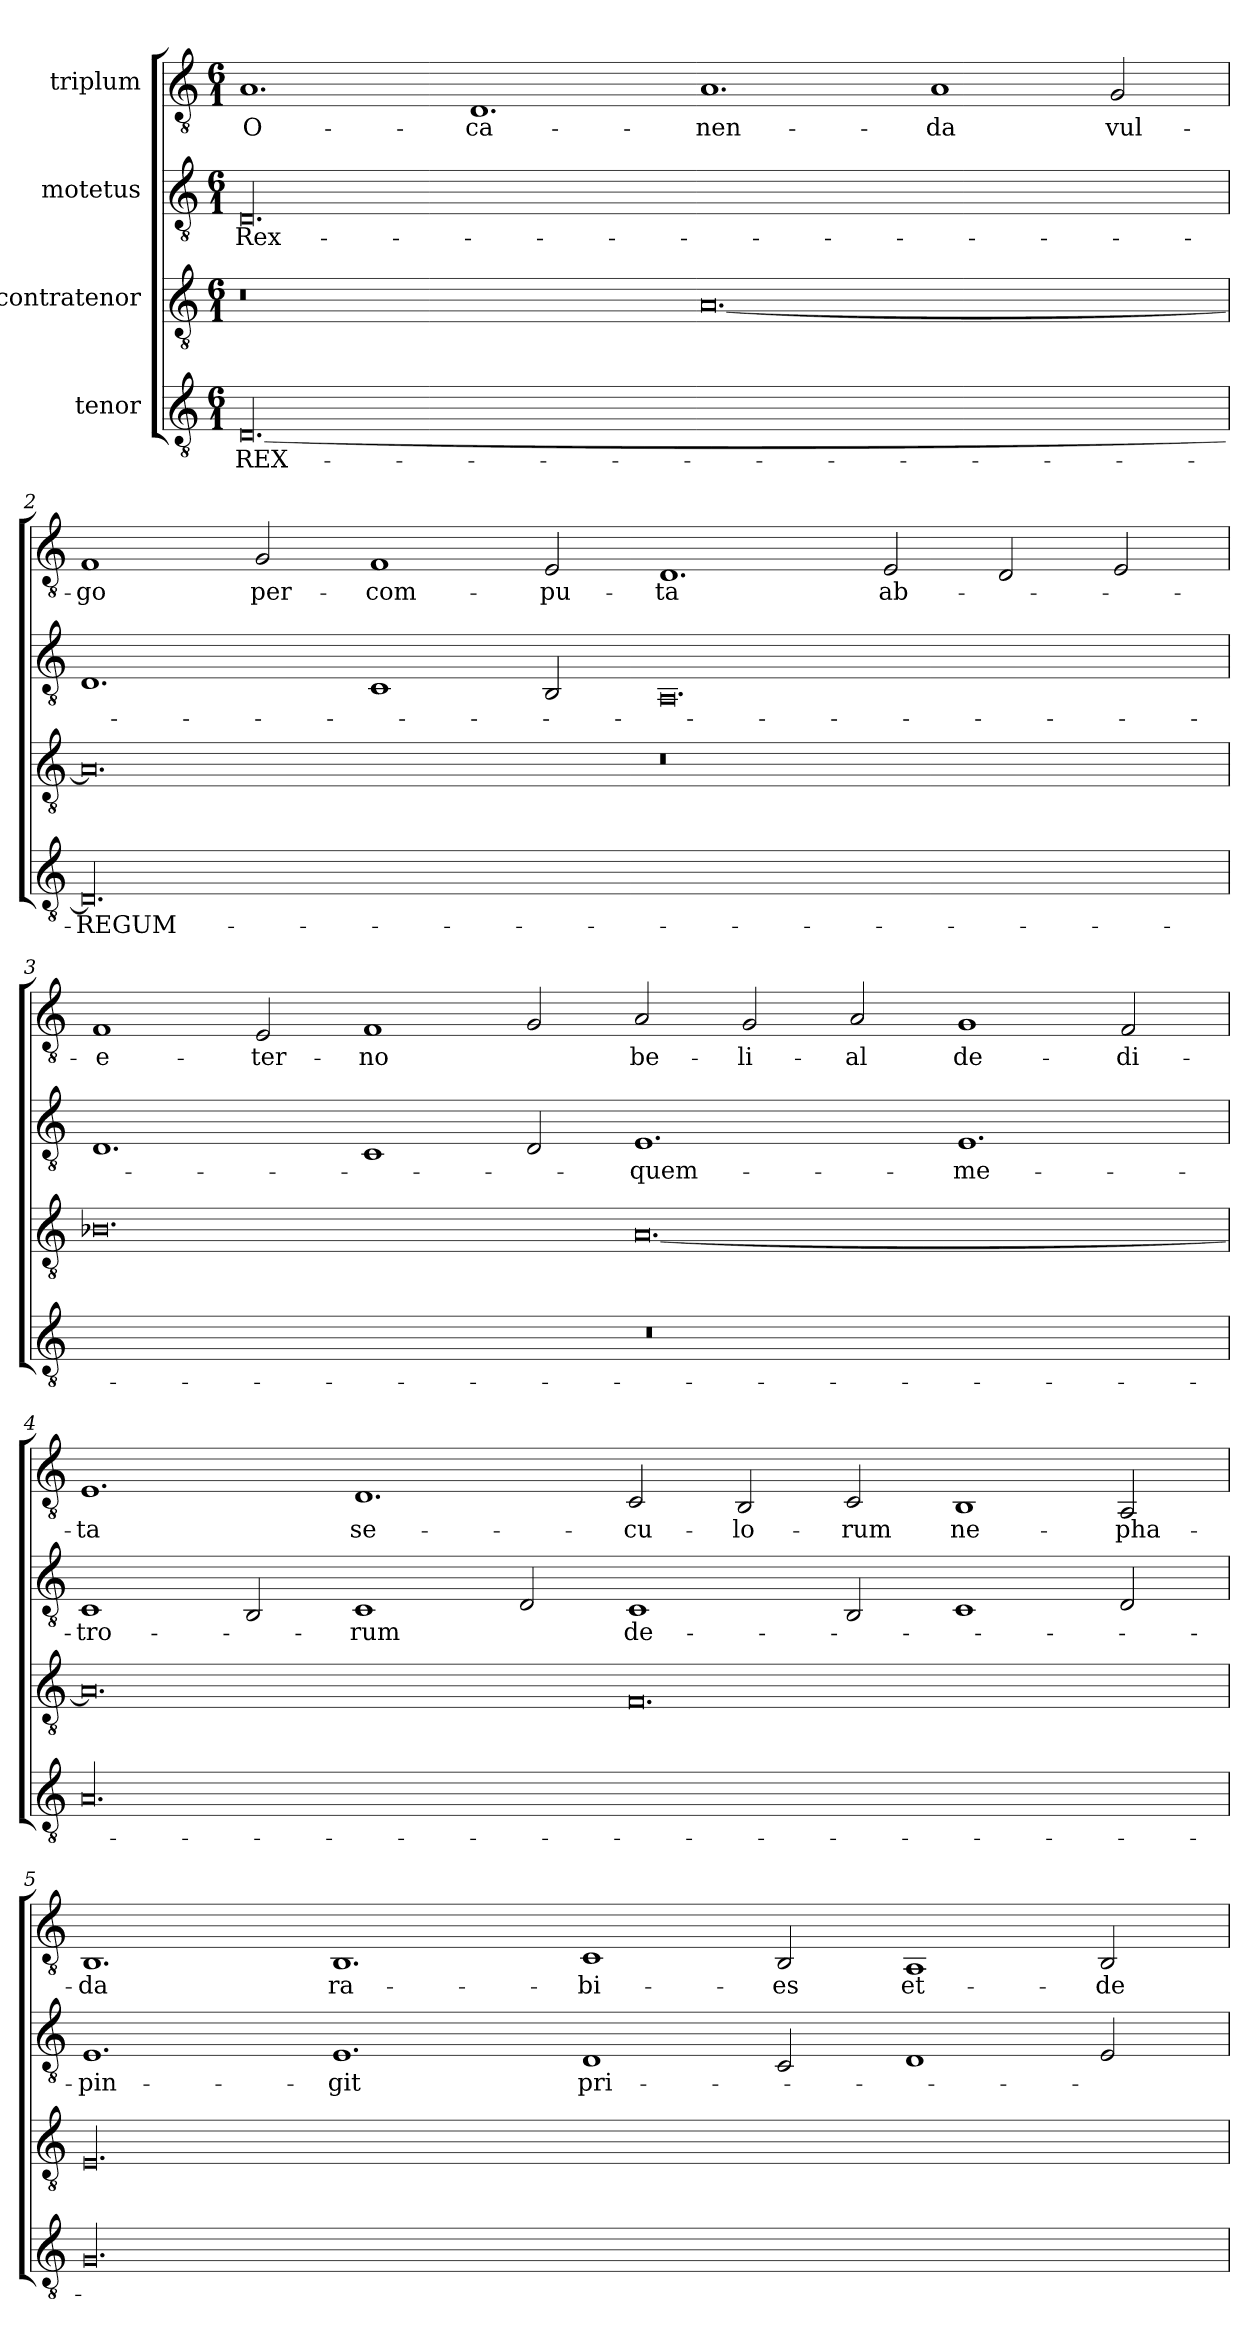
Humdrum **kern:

**kern	**text	**kern	**kern	**text	**kern	**text
*part4	*part4	*part3	*part2	*part2	*part1	*part1
*staff4	*staff4	*staff3	*staff2	*staff2	*staff1	*staff1
*I"tenor	*	*I"contratenor	*I"motetus	*	*I"triplum	*
*clefGv2	*	*clefGv2	*clefGv2	*	*clefGv2	*
*k[]	*	*k[]	*k[]	*	*k[]	*
*C:	*	*C:	*C:	*	*C:	*
*M6/1	*	*M6/1	*M6/1	*	*M6/1	*
=1	=1	=1	=1	=1	=1	=1
[00.D/	REX-	0.r	00.D/	Rex-	1.A/	O-
.	.	.	.	.	1.D/	ca-
.	.	[0.A/	.	.	1.A/	-nen-
.	.	.	.	.	1A/	-da
.	.	.	.	.	2G/	vul-
=2	=2	=2	=2	=2	=2	=2
00.D/]	REGUM-	0.A/]	1.D/	.	1F/	-go
.	.	.	.	.	2G/	per-
.	.	.	1C/	.	1F/	com-
.	.	.	2BB/	.	2E/	-pu-
.	.	0.r	0.AA/	.	1.D/	-ta
.	.	.	.	.	2E/	ab-
.	.	.	.	.	2D/	.
.	.	.	.	.	2E/	.
=3	=3	=3	=3	=3	=3	=3
00.r	.	0.B-X\	1.D/	.	1F/	e-
.	.	.	.	.	2E/	-ter-
.	.	.	1C/	.	1F/	-no
.	.	.	2D/	.	2G/	.
.	.	[0.A/	1.E/	quem-	2A/	be-
.	.	.	.	.	2G/	-li-
.	.	.	.	.	2A/	-al
.	.	.	1.E/	me-	1G/	de-
.	.	.	.	.	2F/	-di-
=4	=4	=4	=4	=4	=4	=4
00.A/	.	0.A/]	1C/	-tro-	1.E/	-ta
.	.	.	2BB/	.	.	.
.	.	.	1C/	-rum	1.D/	se-
.	.	.	2D/	.	.	.
.	.	0.F/	1C/	de-	2C/	cu-
.	.	.	.	.	2BB/	-lo-
.	.	.	2BB/	.	2C/	-rum
.	.	.	1C/	.	1BB/	ne-
.	.	.	2D/	.	2AA/	-pha-
=5	=5	=5	=5	=5	=5	=5
00.G/	.	00.E/	1.E/	-pin-	1.BB/	-da
.	.	.	1.E/	-git	1.BB/	ra-
.	.	.	1D/	pri-	1C/	-bi-
.	.	.	2C/	.	2BB/	-es
.	.	.	1D/	.	1AA/	et-
.	.	.	2E/	.	2BB/	de-
=	=	=	=	=	=	=
*-	*-	*-	*-	*-	*-	*-
